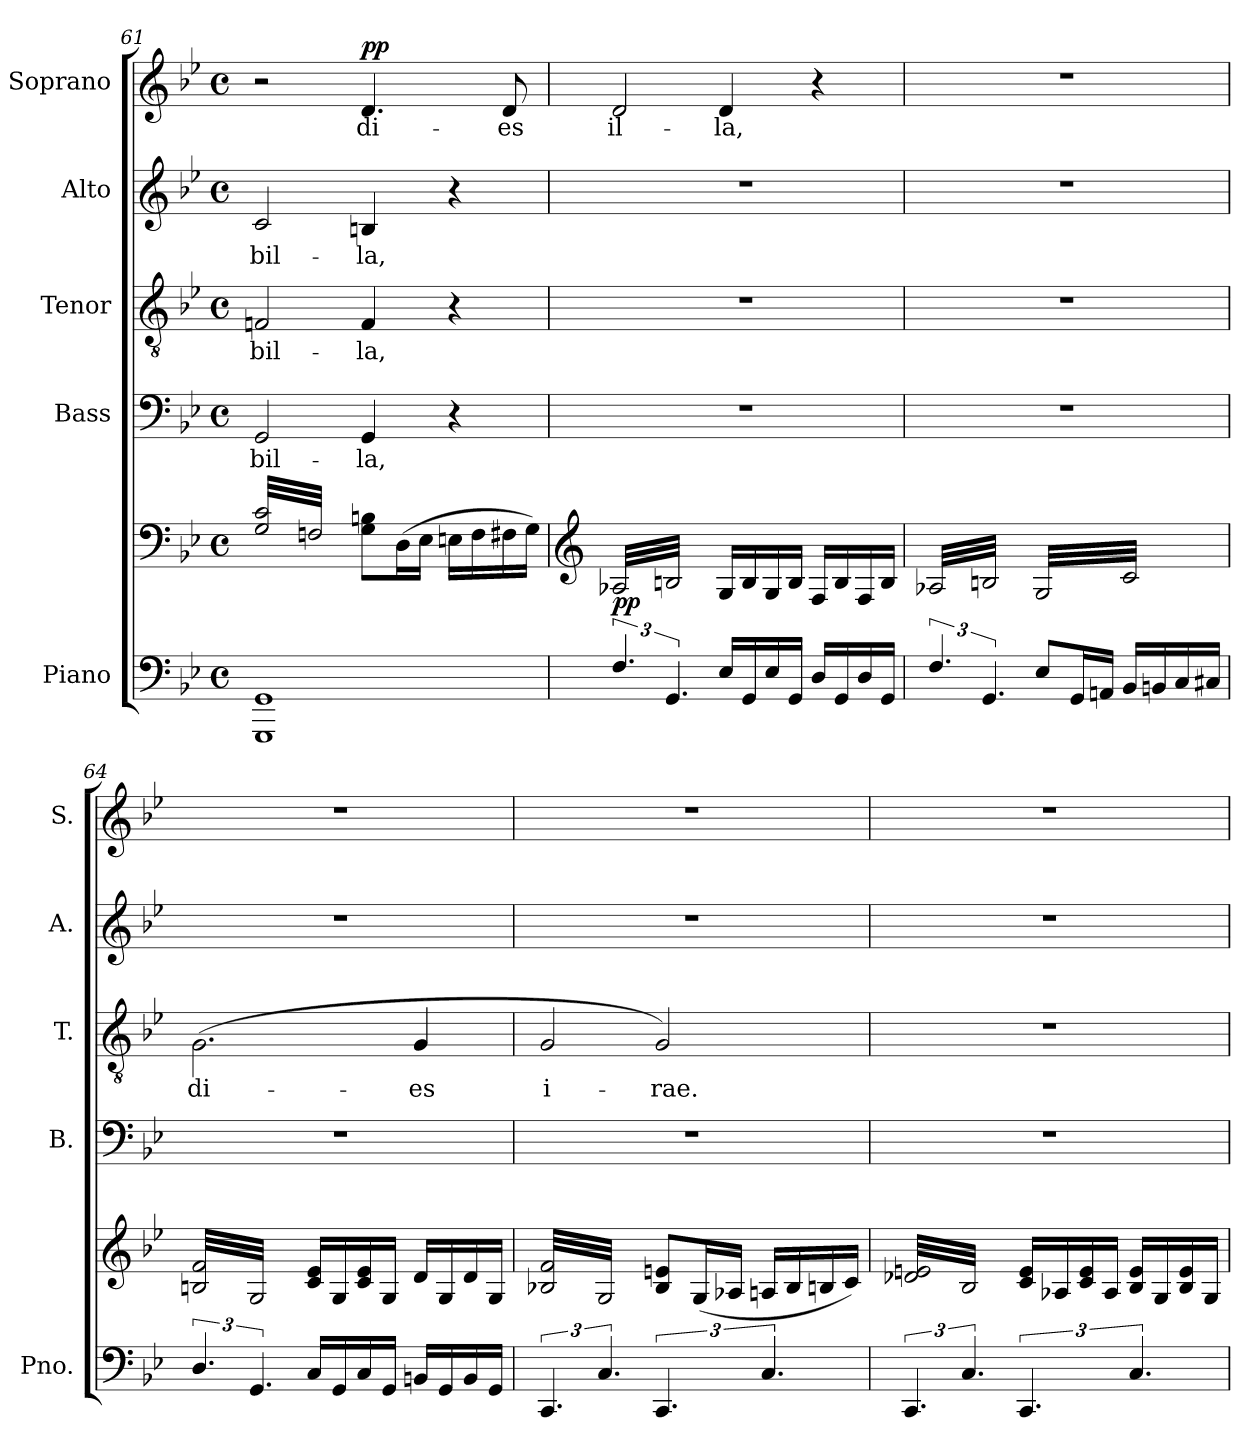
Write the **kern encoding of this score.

**kern	**kern	**dynam	**kern	**text	**kern	**text	**kern	**text	**kern	**text	**dynam
*part5	*part5	*part5	*part4	*part4	*part3	*part3	*part2	*part2	*part1	*part1	*part1
*staff6	*staff5	*staff5/6	*staff4	*staff4	*staff3	*staff3	*staff2	*staff2	*staff1	*staff1	*staff1
*I"Piano	*	*	*I"Bass	*	*I"Tenor	*	*I"Alto	*	*I"Soprano	*	*
*I'Pno.	*	*	*I'B.	*	*I'T.	*	*I'A.	*	*I'S.	*	*
*clefF4	*clefF4	*	*clefF4	*	*clefGv2	*	*clefG2	*	*clefG2	*	*
*	*	*	*	*	*ITrd7c12	*	*	*	*	*	*
*k[b-e-]	*k[b-e-]	*	*k[b-e-]	*	*k[b-e-]	*	*k[b-e-]	*	*k[b-e-]	*	*
*B-:	*B-:	*	*B-:	*	*B-:	*	*B-:	*	*B-:	*	*
*M4/4	*M4/4	*	*M4/4	*	*M4/4	*	*M4/4	*	*M4/4	*	*
*met(c)	*met(c)	*	*met(c)	*	*met(c)	*	*met(c)	*	*met(c)	*	*
=61	=61	=61	=61	=61	=61	=61	=61	=61	=61	=61	=61
!	!	!	!	!LO:LY:b:color=#000000	!	!	!	!	!	!	!
!	!	!	!	!	!	!LO:LY:b:color=#000000	!	!	!	!	!
!	!	!	!	!	!	!	!	!LO:LY:b:color=#000000	!	!	!
*	*tremolo	*	*	*	*	*	*	*	*	*	*
1GGGi 1GGi	32Gi/ 32ciLLL	.	2GGi/	-bil-	2FFni/	-bil-	2ci/	-bil-	2r	.	.
.	32Fni/	.	.	.	.	.	.	.	.	.	.
.	32Gi/ 32ci	.	.	.	.	.	.	.	.	.	.
.	32Fni/	.	.	.	.	.	.	.	.	.	.
.	32Gi/ 32ci	.	.	.	.	.	.	.	.	.	.
.	32Fni/	.	.	.	.	.	.	.	.	.	.
.	32Gi/ 32ci	.	.	.	.	.	.	.	.	.	.
.	32Fni/	.	.	.	.	.	.	.	.	.	.
.	32Gi/ 32ci	.	.	.	.	.	.	.	.	.	.
.	32Fni/	.	.	.	.	.	.	.	.	.	.
.	32Gi/ 32ci	.	.	.	.	.	.	.	.	.	.
.	32Fni/	.	.	.	.	.	.	.	.	.	.
.	32Gi/ 32ci	.	.	.	.	.	.	.	.	.	.
.	32Fni/	.	.	.	.	.	.	.	.	.	.
.	32Gi/ 32ci	.	.	.	.	.	.	.	.	.	.
.	32Fni/JJJ	.	.	.	.	.	.	.	.	.	.
*	*Xtremolo	*	*	*	*	*	*	*	*	*	*
!	!	!	!	!LO:LY:b:color=#000000	!	!	!	!	!	!	!
!	!	!	!	!	!	!LO:LY:b:color=#000000	!	!	!	!	!
!	!	!	!	!	!	!	!	!LO:LY:b:color=#000000	!	!	!
!	!	!	!	!	!	!	!	!	!	!LO:LY:b:color=#000000	!
.	8Gi\ 8BniL	.	4GGi/	-la,	4FFi/	-la,	4Bni/	-la,	4.di/	di-	pp
.	.	.	.	.	.	.	.	.	.	.	.
.	.	.	.	.	.	.	.	.	.	.	.
.	.	.	.	.	.	.	.	.	.	.	.
.	(16Di\L	.	.	.	.	.	.	.	.	.	.
.	.	.	.	.	.	.	.	.	.	.	.
.	16E-i\JJ	.	.	.	.	.	.	.	.	.	.
.	.	.	.	.	.	.	.	.	.	.	.
.	16Eni\LL	.	4r	.	4r	.	4r	.	.	.	.
.	16Fi\	.	.	.	.	.	.	.	.	.	.
!	!	!	!	!	!	!	!	!	!	!LO:LY:b:color=#000000	!
.	16F#Xi\	.	.	.	.	.	.	.	8di/	-es	.
.	16Gi\JJ)	.	.	.	.	.	.	.	.	.	.
!!LO:PB:g=z
=62	=62	=62	=62	=62	=62	=62	=62	=62	=62	=62	=62
*	*clefG2	*	*	*	*	*	*	*	*	*	*
!	!	!	!	!	!	!	!	!	!	!LO:LY:b:color=#000000	!
*	*tremolo	*	*	*	*	*	*	*	*	*	*
6.Fi/	32A-Xi/LLL	pp	1r	.	1r	.	1r	.	2di/	il-	.
.	32Bni/	.	.	.	.	.	.	.	.	.	.
.	32A-Xi/	.	.	.	.	.	.	.	.	.	.
.	32Bni/	.	.	.	.	.	.	.	.	.	.
.	32A-Xi/	.	.	.	.	.	.	.	.	.	.
.	32Bni/	.	.	.	.	.	.	.	.	.	.
.	32A-Xi/	.	.	.	.	.	.	.	.	.	.
.	32Bni/	.	.	.	.	.	.	.	.	.	.
6.GGi/	32A-Xi/	.	.	.	.	.	.	.	.	.	.
.	32Bni/	.	.	.	.	.	.	.	.	.	.
.	32A-Xi/	.	.	.	.	.	.	.	.	.	.
.	32Bni/	.	.	.	.	.	.	.	.	.	.
.	32A-Xi/	.	.	.	.	.	.	.	.	.	.
.	32Bni/	.	.	.	.	.	.	.	.	.	.
.	32A-Xi/	.	.	.	.	.	.	.	.	.	.
.	32Bni/JJJ	.	.	.	.	.	.	.	.	.	.
*	*Xtremolo	*	*	*	*	*	*	*	*	*	*
!	!	!	!	!	!	!	!	!	!	!LO:LY:b:color=#000000	!
16E-i/LL	16Gi/LL	.	.	.	.	.	.	.	4di/	-la,	.
.	.	.	.	.	.	.	.	.	.	.	.
16GGi/	16Bi/	.	.	.	.	.	.	.	.	.	.
.	.	.	.	.	.	.	.	.	.	.	.
16E-i/	16Gi/	.	.	.	.	.	.	.	.	.	.
.	.	.	.	.	.	.	.	.	.	.	.
16GGi/JJ	16Bi/JJ	.	.	.	.	.	.	.	.	.	.
.	.	.	.	.	.	.	.	.	.	.	.
16Di/LL	16Fi/LL	.	.	.	.	.	.	.	4r	.	.
16GGi/	16Bi/	.	.	.	.	.	.	.	.	.	.
16Di/	16Fi/	.	.	.	.	.	.	.	.	.	.
16GGi/JJ	16Bi/JJ	.	.	.	.	.	.	.	.	.	.
=63	=63	=63	=63	=63	=63	=63	=63	=63	=63	=63	=63
*	*tremolo	*	*	*	*	*	*	*	*	*	*
6.Fi/	32A-Xi/LLL	.	1r	.	1r	.	1r	.	1r	.	.
.	32Bni/	.	.	.	.	.	.	.	.	.	.
.	32A-Xi/	.	.	.	.	.	.	.	.	.	.
.	32Bni/	.	.	.	.	.	.	.	.	.	.
.	32A-Xi/	.	.	.	.	.	.	.	.	.	.
.	32Bni/	.	.	.	.	.	.	.	.	.	.
.	32A-Xi/	.	.	.	.	.	.	.	.	.	.
.	32Bni/	.	.	.	.	.	.	.	.	.	.
6.GGi/	32A-Xi/	.	.	.	.	.	.	.	.	.	.
.	32Bni/	.	.	.	.	.	.	.	.	.	.
.	32A-Xi/	.	.	.	.	.	.	.	.	.	.
.	32Bni/	.	.	.	.	.	.	.	.	.	.
.	32A-Xi/	.	.	.	.	.	.	.	.	.	.
.	32Bni/	.	.	.	.	.	.	.	.	.	.
.	32A-Xi/	.	.	.	.	.	.	.	.	.	.
.	32Bni/JJJ	.	.	.	.	.	.	.	.	.	.
8E-i/L	32Gi/LLL	.	.	.	.	.	.	.	.	.	.
.	32ci/	.	.	.	.	.	.	.	.	.	.
.	32Gi/	.	.	.	.	.	.	.	.	.	.
.	32ci/	.	.	.	.	.	.	.	.	.	.
16GGi/L	32Gi/	.	.	.	.	.	.	.	.	.	.
.	32ci/	.	.	.	.	.	.	.	.	.	.
16AAni/JJ	32Gi/	.	.	.	.	.	.	.	.	.	.
.	32ci/	.	.	.	.	.	.	.	.	.	.
16BB-i/LL	32Gi/	.	.	.	.	.	.	.	.	.	.
.	32ci/	.	.	.	.	.	.	.	.	.	.
16BBni/	32Gi/	.	.	.	.	.	.	.	.	.	.
.	32ci/	.	.	.	.	.	.	.	.	.	.
16Ci/	32Gi/	.	.	.	.	.	.	.	.	.	.
.	32ci/	.	.	.	.	.	.	.	.	.	.
16C#Xi/JJ	32Gi/	.	.	.	.	.	.	.	.	.	.
.	32ci/JJJ	.	.	.	.	.	.	.	.	.	.
=64	=64	=64	=64	=64	=64	=64	=64	=64	=64	=64	=64
!	!	!	!	!	!	!LO:LY:b:color=#000000	!	!	!	!	!
6.Di/	32Bni/ 32fiLLL	.	1r	.	(2.GGi\	di-	1r	.	1r	.	.
.	32Gi/	.	.	.	.	.	.	.	.	.	.
.	32Bni/ 32fi	.	.	.	.	.	.	.	.	.	.
.	32Gi/	.	.	.	.	.	.	.	.	.	.
.	32Bni/ 32fi	.	.	.	.	.	.	.	.	.	.
.	32Gi/	.	.	.	.	.	.	.	.	.	.
.	32Bni/ 32fi	.	.	.	.	.	.	.	.	.	.
.	32Gi/	.	.	.	.	.	.	.	.	.	.
6.GGi/	32Bni/ 32fi	.	.	.	.	.	.	.	.	.	.
.	32Gi/	.	.	.	.	.	.	.	.	.	.
.	32Bni/ 32fi	.	.	.	.	.	.	.	.	.	.
.	32Gi/	.	.	.	.	.	.	.	.	.	.
.	32Bni/ 32fi	.	.	.	.	.	.	.	.	.	.
.	32Gi/	.	.	.	.	.	.	.	.	.	.
.	32Bni/ 32fi	.	.	.	.	.	.	.	.	.	.
.	32Gi/JJJ	.	.	.	.	.	.	.	.	.	.
*	*Xtremolo	*	*	*	*	*	*	*	*	*	*
16Ci/LL	16ci/ 16e-iLL	.	.	.	.	.	.	.	.	.	.
.	.	.	.	.	.	.	.	.	.	.	.
16GGi/	16Gi/	.	.	.	.	.	.	.	.	.	.
.	.	.	.	.	.	.	.	.	.	.	.
16Ci/	16ci/ 16e-i	.	.	.	.	.	.	.	.	.	.
.	.	.	.	.	.	.	.	.	.	.	.
16GGi/JJ	16Gi/JJ	.	.	.	.	.	.	.	.	.	.
.	.	.	.	.	.	.	.	.	.	.	.
!	!	!	!	!	!	!LO:LY:b:color=#000000	!	!	!	!	!
16BBni/LL	16di/LL	.	.	.	4GGi/	-es	.	.	.	.	.
16GGi/	16Gi/	.	.	.	.	.	.	.	.	.	.
16BBi/	16di/	.	.	.	.	.	.	.	.	.	.
16GGi/JJ	16Gi/JJ	.	.	.	.	.	.	.	.	.	.
=65	=65	=65	=65	=65	=65	=65	=65	=65	=65	=65	=65
!	!	!	!	!	!	!LO:LY:b:color=#000000	!	!	!	!	!
*	*tremolo	*	*	*	*	*	*	*	*	*	*
6.CCi/	32B-Xi/ 32fiLLL	.	1r	.	2GGi/	i-	1r	.	1r	.	.
.	32Gi/	.	.	.	.	.	.	.	.	.	.
.	32B-Xi/ 32fi	.	.	.	.	.	.	.	.	.	.
.	32Gi/	.	.	.	.	.	.	.	.	.	.
.	32B-Xi/ 32fi	.	.	.	.	.	.	.	.	.	.
.	32Gi/	.	.	.	.	.	.	.	.	.	.
.	32B-Xi/ 32fi	.	.	.	.	.	.	.	.	.	.
.	32Gi/	.	.	.	.	.	.	.	.	.	.
6.Ci/	32B-Xi/ 32fi	.	.	.	.	.	.	.	.	.	.
.	32Gi/	.	.	.	.	.	.	.	.	.	.
.	32B-Xi/ 32fi	.	.	.	.	.	.	.	.	.	.
.	32Gi/	.	.	.	.	.	.	.	.	.	.
.	32B-Xi/ 32fi	.	.	.	.	.	.	.	.	.	.
.	32Gi/	.	.	.	.	.	.	.	.	.	.
.	32B-Xi/ 32fi	.	.	.	.	.	.	.	.	.	.
.	32Gi/JJJ	.	.	.	.	.	.	.	.	.	.
*	*Xtremolo	*	*	*	*	*	*	*	*	*	*
!	!	!	!	!	!	!LO:LY:b:color=#000000	!	!	!	!	!
6.CCi/	8B-i/ 8eniL	.	.	.	2GGi/)	-rae.	.	.	.	.	.
.	.	.	.	.	.	.	.	.	.	.	.
.	.	.	.	.	.	.	.	.	.	.	.
.	.	.	.	.	.	.	.	.	.	.	.
.	(16Gi/L	.	.	.	.	.	.	.	.	.	.
.	.	.	.	.	.	.	.	.	.	.	.
.	16A-Xi/JJ	.	.	.	.	.	.	.	.	.	.
.	.	.	.	.	.	.	.	.	.	.	.
6.Ci/	16Ani/LL	.	.	.	.	.	.	.	.	.	.
.	16B-i/	.	.	.	.	.	.	.	.	.	.
.	16Bni/	.	.	.	.	.	.	.	.	.	.
.	16ci/JJ)	.	.	.	.	.	.	.	.	.	.
!!LO:LB:g=z
=66	=66	=66	=66	=66	=66	=66	=66	=66	=66	=66	=66
*	*tremolo	*	*	*	*	*	*	*	*	*	*
6.CCi/	32d-Xi/ 32eniLLL	.	1r	.	1r	.	1r	.	1r	.	.
.	32B-i/	.	.	.	.	.	.	.	.	.	.
.	32d-Xi/ 32eni	.	.	.	.	.	.	.	.	.	.
.	32B-i/	.	.	.	.	.	.	.	.	.	.
.	32d-Xi/ 32eni	.	.	.	.	.	.	.	.	.	.
.	32B-i/	.	.	.	.	.	.	.	.	.	.
.	32d-Xi/ 32eni	.	.	.	.	.	.	.	.	.	.
.	32B-i/	.	.	.	.	.	.	.	.	.	.
6.Ci/	32d-Xi/ 32eni	.	.	.	.	.	.	.	.	.	.
.	32B-i/	.	.	.	.	.	.	.	.	.	.
.	32d-Xi/ 32eni	.	.	.	.	.	.	.	.	.	.
.	32B-i/	.	.	.	.	.	.	.	.	.	.
.	32d-Xi/ 32eni	.	.	.	.	.	.	.	.	.	.
.	32B-i/	.	.	.	.	.	.	.	.	.	.
.	32d-Xi/ 32eni	.	.	.	.	.	.	.	.	.	.
.	32B-i/JJJ	.	.	.	.	.	.	.	.	.	.
*	*Xtremolo	*	*	*	*	*	*	*	*	*	*
6.CCi/	16ci/ 16eiLL	.	.	.	.	.	.	.	.	.	.
.	.	.	.	.	.	.	.	.	.	.	.
.	16A-Xi/	.	.	.	.	.	.	.	.	.	.
.	.	.	.	.	.	.	.	.	.	.	.
.	16ci/ 16ei	.	.	.	.	.	.	.	.	.	.
.	.	.	.	.	.	.	.	.	.	.	.
.	16A-i/JJ	.	.	.	.	.	.	.	.	.	.
.	.	.	.	.	.	.	.	.	.	.	.
6.Ci/	16B-i/ 16eiLL	.	.	.	.	.	.	.	.	.	.
.	16Gi/	.	.	.	.	.	.	.	.	.	.
.	16B-i/ 16ei	.	.	.	.	.	.	.	.	.	.
.	16Gi/JJ	.	.	.	.	.	.	.	.	.	.
=	=	=	=	=	=	=	=	=	=	=	=
*-	*-	*-	*-	*-	*-	*-	*-	*-	*-	*-	*-
